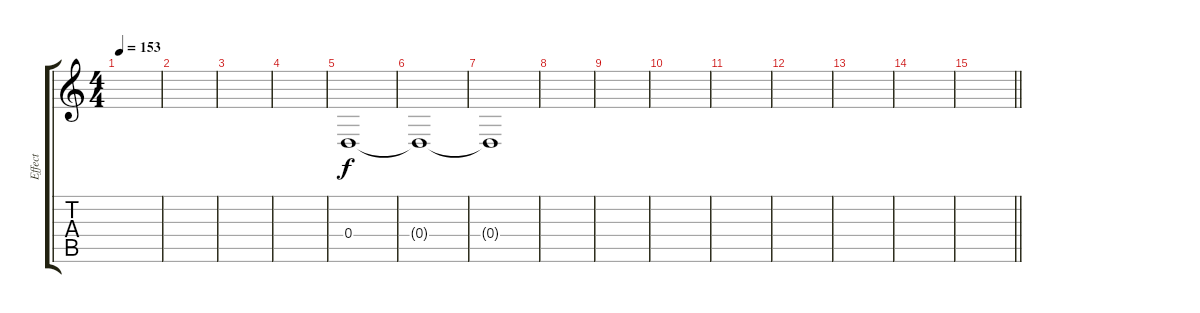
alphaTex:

\track ("Effect" "Effect") {instrument lead8bassandlead}
\staff {score tabs}
\tuning (E4 B3 G3 D3 A2 E2) {hide}
\ts (4 4)
\tempo 153
\clef g2
\ks c
|
|
|
|
0.4.1 |
0.4{t}.1 |
0.4{t}.1{volume 0} |
|
|
|
|
|
|
|
\barLineRight lightlight
